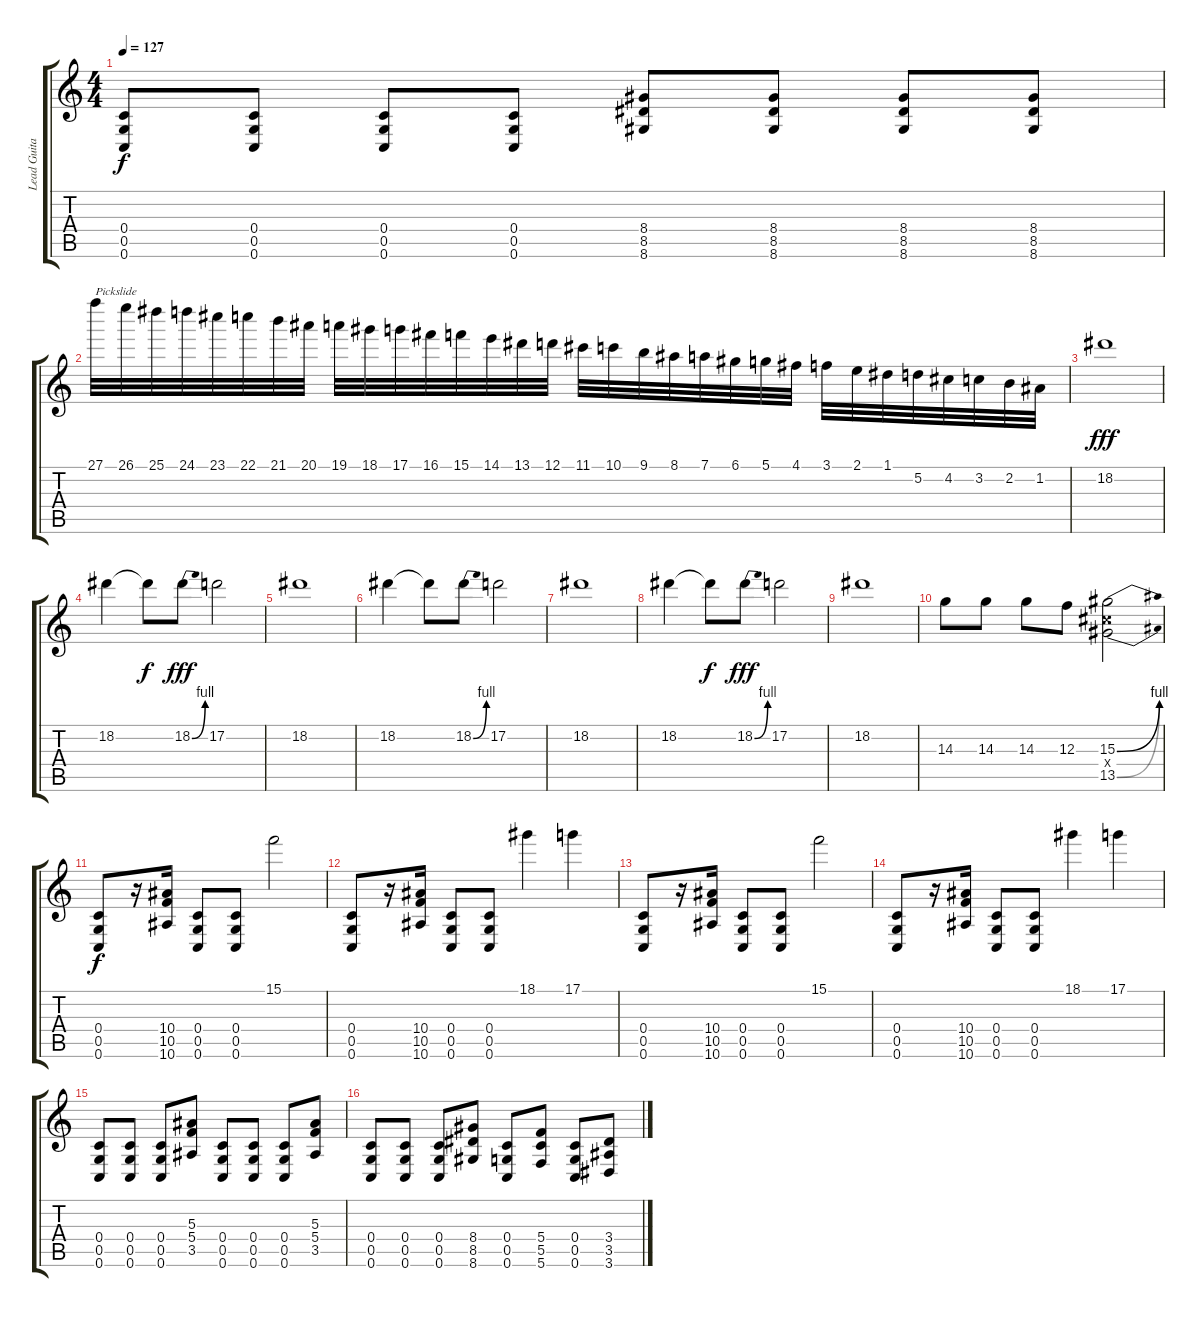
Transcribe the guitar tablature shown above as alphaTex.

\track ("Lead Guitar" "Lead Guita") {instrument distortionguitar}
\staff {score tabs}
\tuning (D4 A3 F3 C3 G2 C2) {hide}
\ts (4 4)
\tempo 127
\clef g2
\ks c
(0.4 0.5 0.6).8{dy f} (0.4 0.5 0.6).8 (0.4 0.5 0.6).8 (0.4 0.5 0.6).8 (8.4 8.5 8.6).8 (8.4 8.5 8.6).8 (8.4 8.5 8.6).8 (8.4 8.5 8.6).8 |
27.1.32{txt "Pickslide"} 26.1.32 25.1.32 24.1.32 23.1.32 22.1.32 21.1.32 20.1.32 19.1.32 18.1.32 17.1.32 16.1.32 15.1.32 14.1.32 13.1.32 12.1.32 11.1.32 10.1.32 9.1.32 8.1.32 7.1.32 6.1.32 5.1.32 4.1.32 3.1.32 2.1.32 1.1.32 5.2.32 4.2.32 3.2.32 2.2.32 1.2.32 |
18.2.1{dy fff} |
18.2.4 18.2{t}.8{dy f} 18.2{be (bend 0 0 60 4)}.8{dy fff} 17.2.2 |
18.2.1 |
18.2.4 18.2{t}.8 18.2{be (bend 0 0 60 4)}.8 17.2.2 |
18.2.1 |
18.2.4 18.2{t}.8{dy f} 18.2{be (bend 0 0 60 4)}.8{dy fff} 17.2.2 |
18.2.1 |
14.3.8 14.3.8 14.3.8 12.3.8 (15.3{be (bend 0 0 60 4)} 13.4{x} 13.5{be (bend 0 0 60 4)}).2 |
(0.4 0.5 0.6).8{dy f} r.16 (10.4 10.5 10.6).16 (0.4 0.5 0.6).8 (0.4 0.5 0.6).8 15.1.2 |
(0.4 0.5 0.6).8 r.16 (10.4 10.5 10.6).16 (0.4 0.5 0.6).8 (0.4 0.5 0.6).8 18.1.4 17.1.4 |
(0.4 0.5 0.6).8 r.16 (10.4 10.5 10.6).16 (0.4 0.5 0.6).8 (0.4 0.5 0.6).8 15.1.2 |
(0.4 0.5 0.6).8 r.16 (10.4 10.5 10.6).16 (0.4 0.5 0.6).8 (0.4 0.5 0.6).8 18.1.4 17.1.4 |
(0.4 0.5 0.6).8 (0.4 0.5 0.6).8 (0.4 0.5 0.6).8 (5.3 5.4 3.5).8 (0.4 0.5 0.6).8 (0.4 0.5 0.6).8 (0.4 0.5 0.6).8 (5.3 5.4 3.5).8 |
(0.4 0.5 0.6).8 (0.4 0.5 0.6).8 (0.4 0.5 0.6).8 (8.4 8.5 8.6).8 (0.4 0.5 0.6).8 (5.4 5.5 5.6).8 (0.4 0.5 0.6).8 (3.4 3.5 3.6).8
